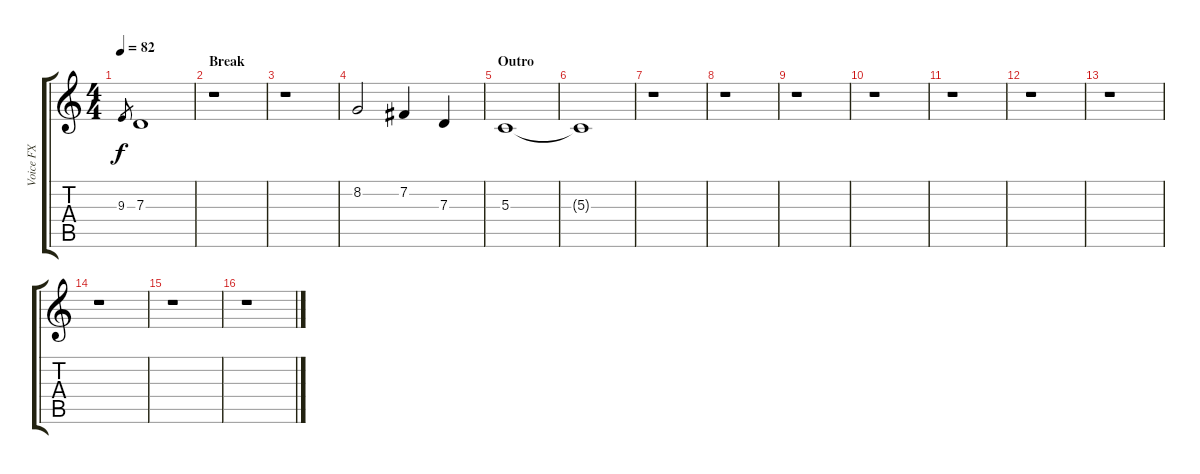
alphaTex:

\track ("Voice FX" "Voice FX") {instrument stringensemble2}
\staff {score tabs}
\tuning (E4 B3 G3 D3 A2 E2) {hide}
\ts (4 4)
\tempo 82
\clef g2
\ks c
9.3.8{gr dy f} 7.3.1 |
\section ("" "Break")
r.1 |
r.1 |
8.2.2 7.2.4 7.3.4 |
\section ("" "Outro")
5.3.1{volume 0} |
5.3{t}.1 |
r.1 |
r.1 |
r.1 |
r.1 |
r.1 |
r.1 |
r.1 |
r.1 |
r.1 |
r.1
